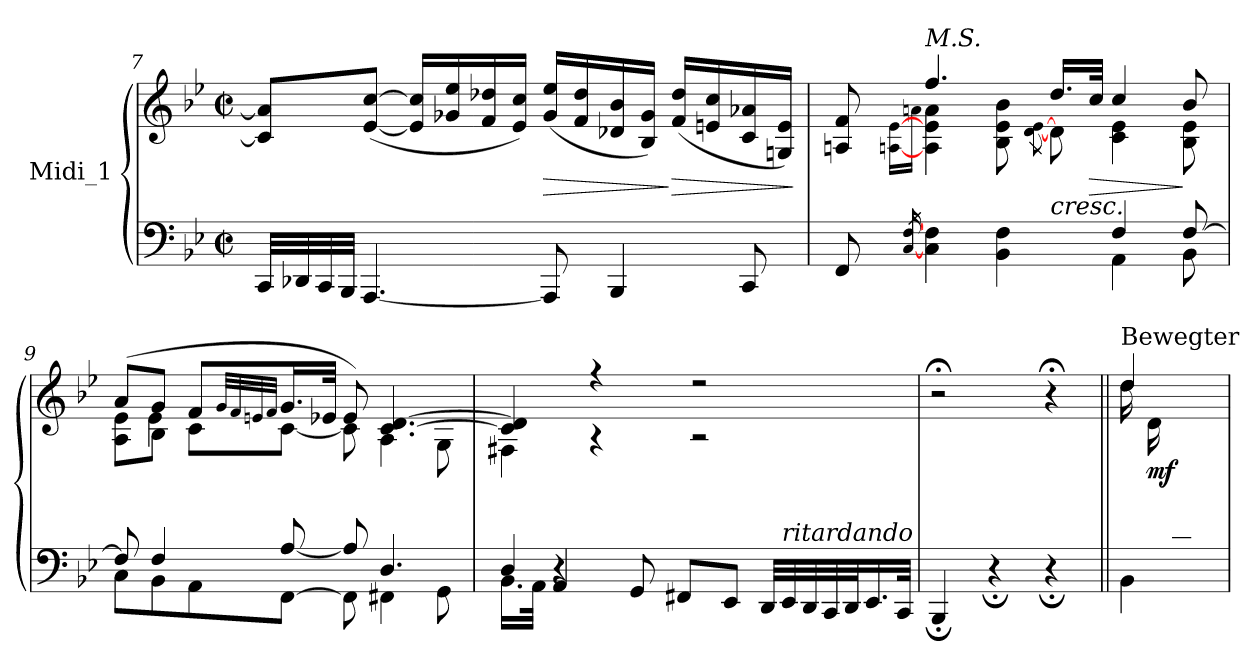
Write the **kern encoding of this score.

**kern	**kern	**dynam
*part1	*part1	*part1
*staff2	*staff1	*staff1/2
*I"Midi_1	*	*
!!LO:LB:g=z
*clefF4	*clefG2	*
*k[b-e-]	*k[b-e-]	*
*B-:	*B-:	*
*M2/2	*M2/2	*
*met(c|)	*met(c|)	*
=7	=7	=7
*^	*^	*
32CC/LLL	2ryy	8c/] 8a/]L	2ryy	.
32DD-X/	.	.	.	.
32CC/	.	.	.	.
32BBB-/JJJ	.	.	.	.
[4.AAA/	.	([8e-/ [8cc/J	.	.
.	.	16e-/] 16cc/]LL	.	.
.	.	16g-X/ 16ee-/	.	.
.	.	16f/ 16dd-X/	.	.
.	.	16e-/ 16cc/JJ)	.	.
!	!	!	!	!LO:HP:b
8AAA/]	2ryy	(16g-/ 16ee-/LL	2ryy	>
.	.	16f/ 16dd-/	.	.
4BBB-/	.	16d-X/ 16b-/	.	.
.	.	16B-/ 16g-i/JJ)	.	.
!	!	!	!	!LO:HP:n=1:b
.	.	(16f/ 16dd-/LL	.	] >
.	.	16en/ 16cc/	.	.
8CC/	.	16c/ 16a-X/	.	.
.	.	16Gni/ 16e/JJ)	.	.
*v	*v	*	*	*
*	*v	*v	*
.	.	]
=8	=8	=8
*^	*^	*
8FF/	2ryy	8Ani/ 8f/	8ryy	.
.	.	.	[16qAni\ [16qe-i\LL	.
[16qC/ [16qF/	.	.	16qani\JJ	.
!	!	!LO:TX:a:i:t=M.S.	!	!
4C\ 4F\	.	4.ff/	4A\ 4e-\ 4a\	.
4BB-\ 4F\	.	.	8B-\ 8e-\ 8b-\	.
.	.	.	[8qd\ [8qe-\	.
!	!	!	!	!LO:HP:b
.	8ryy	16.dd/LL	8d\	<
!	!	!	!	!LO:HP:b
.	.	32cc/JJk	.	>
4F/	4AA\	4cc/	4c\ 4e-\	[
[8F/	8BB-\	8b-/	8B-\ 8e-\	]
!!LO:LB:g=z
=9	=9	=9	=9	=9
*^	*^	*	*^	*
8ryy	8F/]	8C\L	2ryy	(>8a/L	8A\ 8e-\L	8ryy	.
4ryy	4F/	8BB-\	.	8g/J	8B-\J	4e-\	.
.	.	8AA\	.	8f/L	8c\L	.	.
.	.	.	.	32qg/LLL	.	.	.
.	.	.	.	32qf/	.	.	.
.	.	.	.	32qen/	.	.	.
.	.	.	.	32qf/JJJ	.	.	.
8ryy	[8A/	[8FF\J	.	16.g/L	[8c\J	2ryy	.
.	.	.	.	32e-X/JJk	.	.	.
2ryy	8A/]	8FF\]	2ryy	8e-/)	8c\]	.	.
.	4.D/	4FF#X\	.	[4.c/ [4.d/	4A\	.	.
.	.	8GG\	.	.	8G\	8ryy	.
*	*	*	*	*	*v	*v	*
=10	=10	=10	=10	=10	=10	=10
2ryy	8ryy	4D/	16.BB-\LL	4c/] 4d/]	4F#X\	.
.	.	.	32AA\JJk	.	.	.
.	4AA/	.	4r	.	.	.
.	.	16ryy	.	4r	4r	.
.	.	32ryy	.	.	.	.
.	.	8GG/	.	.	.	.
.	8ryy	.	8ryy	.	.	.
.	.	8FF#X/L	.	.	.	.
2ryy	2ryy	.	2ryy	2r	2r	.
.	.	8EE-/J	.	.	.	.
.	.	32DD/LLL	.	.	.	.
!	!	!LO:TX:a:i:t=ritardando	!	!	!	!
.	.	32EE-/	.	.	.	.
.	.	32DD/	.	.	.	.
.	.	32CC/	.	.	.	.
.	.	32DD/J	.	.	.	.
.	.	16.EE-/	.	.	.	.
.	.	32CC/JJk	.	.	.	.
=11	=11	=11	=11	=11	=11	=11
2ryy	4BBB-;</	2ryy	2ryy	2r;<	2ryy	.
.	4r;<	.	.	.	.	.
4ryy	4r;<	4ryy	4ryy	4r;<	4ryy	.
!!LO:LB:g=z	!!
=12||	=12||	=12||	=12||	=12||	=12||	=12||
!	!	!	!	!LO:TX:a:t=Bewegter	!	!
*	*	*v	*v	*	*	*
8ryy	4BB-\	4ryy	4dd/	16dd\LL	.
!	!	!	!	!	!LO:DY:b
.	.	.	.	16d\	mf
16c/	.	.	.	8ryy	.
16B-/JJ	.	.	.	.	.
*v	*v	*v	*	*	*
*	*v	*v	*
=	=	=
*-	*-	*-
